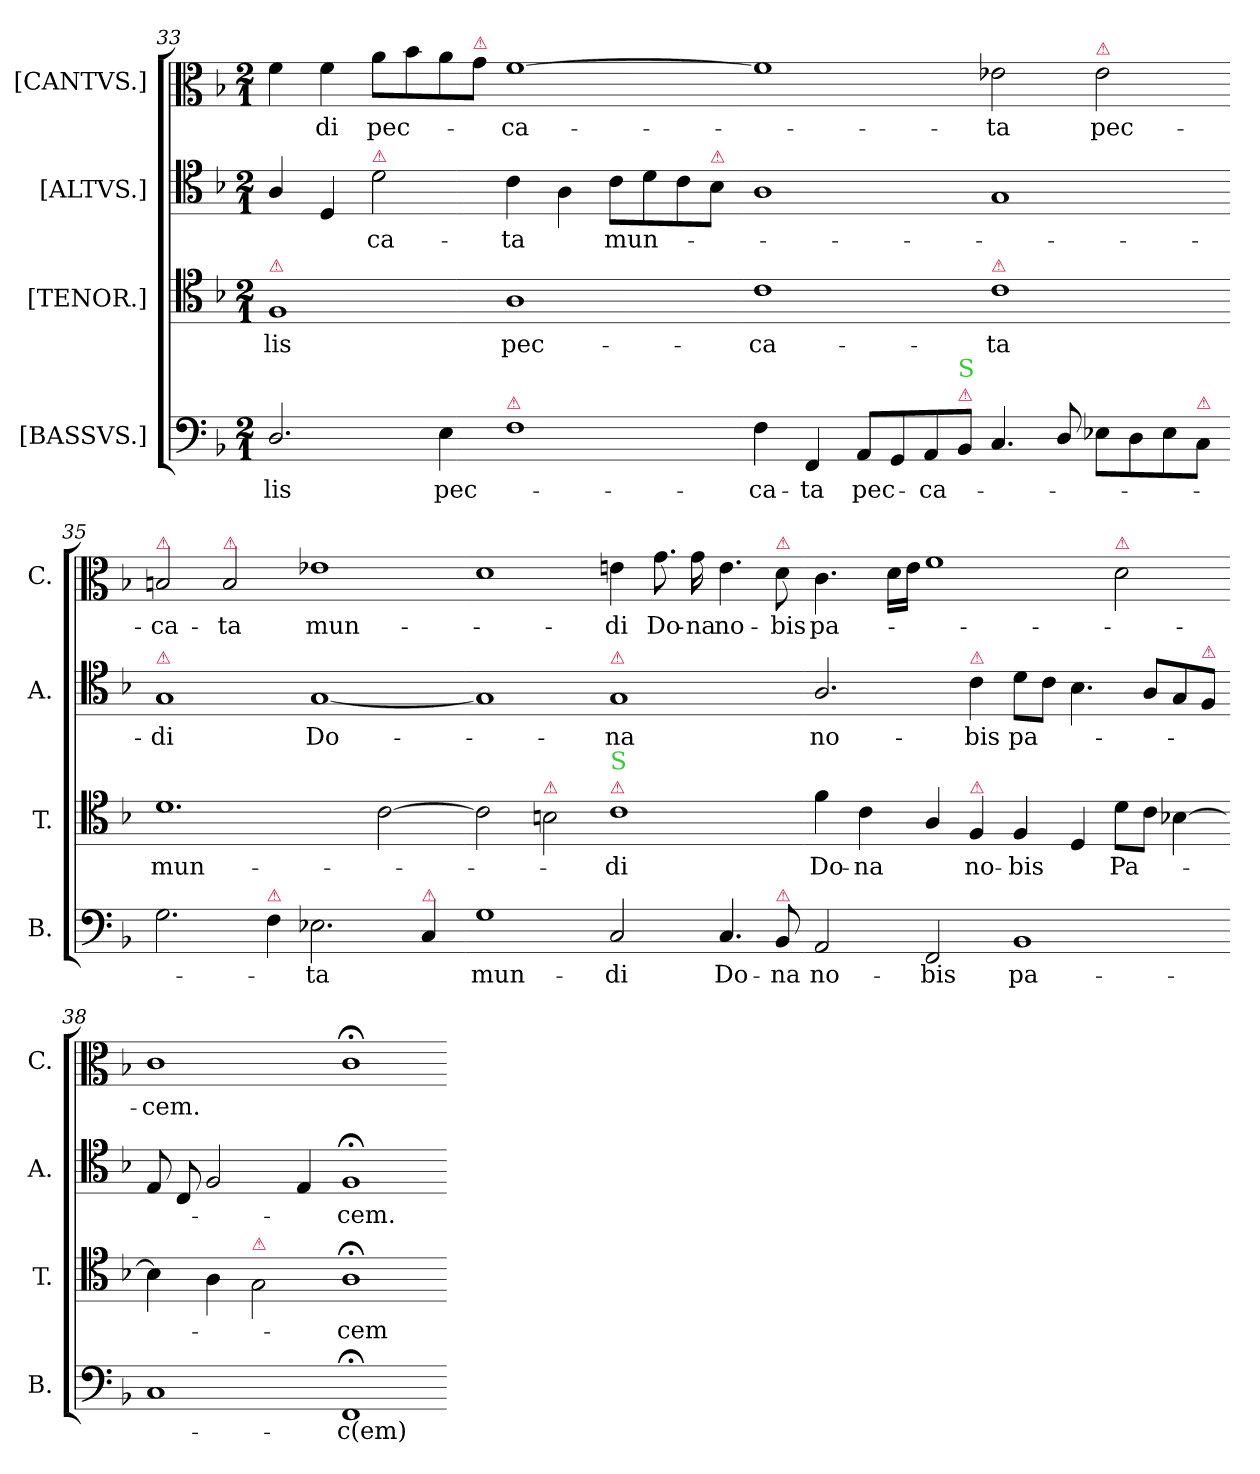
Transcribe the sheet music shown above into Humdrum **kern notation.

**kern	**text	**kern	**text	**kern	**text	**kern	**text
*part4	*part4	*part3	*part3	*part2	*part2	*part1	*part1
*staff4	*staff4	*staff3	*staff3	*staff2	*staff2	*staff1	*staff1
*I"[BASSVS.]	*	*I"[TENOR.]	*	*I"[ALTVS.]	*	*I"[CANTVS.]	*
*I'B.	*	*I'T.	*	*I'A.	*	*I'C.	*
*clefF4	*	*clefC4	*	*clefC4	*	*clefC3	*
*k[b-]	*	*k[b-]	*	*k[b-]	*	*k[b-]	*
*M2/1	*	*M2/1	*	*M2/1	*	*M2/1	*
=33	=33	=33	=33	=33	=33	=33	=33
!	!	!LO:TX:a:color=crimson:t=⚠	!	!	!	!	!
2.D/	-lis	1F/	-lis	4A/	.	4f\	.
.	.	.	.	4D/	.	4f\	-di
!	!	!	!	!LO:TX:a:color=crimson:t=⚠	!	!	!
.	.	.	.	2d\	-ca-	8a\L	pec-
.	.	.	.	.	.	8b-\	.
4E\	pec-	.	.	.	.	8a\	.
!	!	!	!	!	!	!LO:TX:a:color=crimson:t=⚠	!
.	.	.	.	.	.	8g\J	.
!LO:TX:a:color=crimson:t=⚠	!	!	!	!	!	!	!
1F\	.	1A\	pec-	4c\	-ta	[1f\	-ca-
.	.	.	.	4A\	.	.	.
.	.	.	.	8c\L	mun-	.	.
.	.	.	.	8d\	.	.	.
.	.	.	.	8c\	.	.	.
!	!	!	!	!LO:TX:a:color=crimson:t=⚠	!	!	!
.	.	.	.	8B-\J	.	.	.
=34-	=34-	=34-	=34-	=34-	=34-	=34-	=34-
4F\	-ca-	1c\	-ca-	1A\	.	1f\]	.
4FF/	-ta	.	.	.	.	.	.
8AA/L	pec-	.	.	.	.	.	.
8GG/	.	.	.	.	.	.	.
8AA/	-ca-	.	.	.	.	.	.
!LO:TX:a:color=crimson:t=⚠	!	!	!	!	!	!	!
!LO:TX:a:color=limegreen:t=S	!	!	!	!	!	!	!
8BB-/J	.	.	.	.	.	.	.
!	!	!LO:TX:a:color=crimson:t=⚠	!	!	!	!	!
4.C/	.	1c\	-ta	1G/	.	2e-X\	-ta
8D/	.	.	.	.	.	.	.
!	!	!	!	!	!	!LO:TX:a:color=crimson:t=⚠	!
8E-X\L	.	.	.	.	.	2e-\	pec-
8D\	.	.	.	.	.	.	.
8E-\	.	.	.	.	.	.	.
!LO:TX:a:color=crimson:t=⚠	!	!	!	!	!	!	!
8C\J	.	.	.	.	.	.	.
=35-	=35-	=35-	=35-	=35-	=35-	=35-	=35-
!	!	!	!	!	!	!LO:TX:a:color=crimson:t=⚠	!
!	!	!	!	!LO:TX:a:color=crimson:t=⚠	!	!	!
2.G\	.	1.d\	mun-	1G/	-di	2Bn/	-ca-
!	!	!	!	!	!	!LO:TX:a:color=crimson:t=⚠	!
.	.	.	.	.	.	2B/	-ta
!LO:TX:a:color=crimson:t=⚠	!	!	!	!	!	!	!
4F\	.	.	.	.	.	.	.
2.E-X\	-ta	.	.	[1G/	Do-	1e-X\	mun-
.	.	[2c\	.	.	.	.	.
!LO:TX:a:color=crimson:t=⚠	!	!	!	!	!	!	!
4C/	.	.	.	.	.	.	.
=36-	=36-	=36-	=36-	=36-	=36-	=36-	=36-
1G\	mun-	2c\]	.	1G/]	.	1d\	.
!	!	!LO:TX:a:color=crimson:t=⚠	!	!	!	!	!
.	.	2Bn\	.	.	.	.	.
!	!	!	!	!LO:TX:a:color=crimson:t=⚠	!	!	!
!	!	!LO:TX:a:color=crimson:t=⚠	!	!	!	!	!
!	!	!LO:TX:a:color=limegreen:t=S	!	!	!	!	!
2C/	-di	1c\	-di	1G/	-na	4en\	-di
.	.	.	.	.	.	8.g\	Do-
.	.	.	.	.	.	16g\	-na
4.C/	Do-	.	.	.	.	4.e\	no-
!	!	!	!	!	!	!LO:TX:a:color=crimson:t=⚠	!
!LO:TX:a:color=crimson:t=⚠	!	!	!	!	!	!	!
8BB-/	-na	.	.	.	.	8d\	-bis
=37-	=37-	=37-	=37-	=37-	=37-	=37-	=37-
2AA/	no-	4f\	Do-	2.A/	no-	4.c\	pa-
.	.	4c\	-na	.	.	.	.
.	.	.	.	.	.	16d\LL	.
.	.	.	.	.	.	16e\JJ	.
2FF/	-bis	4A/	.	.	.	1f\	.
!	!	!	!	!LO:TX:a:color=crimson:t=⚠	!	!	!
!	!	!LO:TX:a:color=crimson:t=⚠	!	!	!	!	!
.	.	4F/	-no-	4c\	-bis	.	.
1BB-/	pa-	4F/	-bis	8d\L	pa-	.	.
.	.	.	.	8c\J	.	.	.
.	.	4D/	.	4.B-\	.	.	.
!	!	!	!	!	!	!LO:TX:a:color=crimson:t=⚠	!
.	.	8d\L	Pa-	.	.	2d\	.
.	.	8c\J	.	8A/L	.	.	.
.	.	[4B-X\	.	8G/	.	.	.
!	!	!	!	!LO:TX:a:color=crimson:t=⚠	!	!	!
.	.	.	.	8F/J	.	.	.
=38-	=38-	=38-	=38-	=38-	=38-	=38-	=38-
1C/	.	4B-\]	.	8E/	.	1c\	cem.
.	.	.	.	8C/	.	.	.
.	.	4A\	.	2F/	.	.	.
!	!	!LO:TX:a:color=crimson:t=⚠	!	!	!	!	!
.	.	2G\	.	.	.	.	.
.	.	.	.	4E/	.	.	.
1FF;</	-c(em)	1A;<\	-cem	1F;</	-cem.	1c;<\	.
=-	=-	=-	=-	=-	=-	=-	=-
*-	*-	*-	*-	*-	*-	*-	*-
